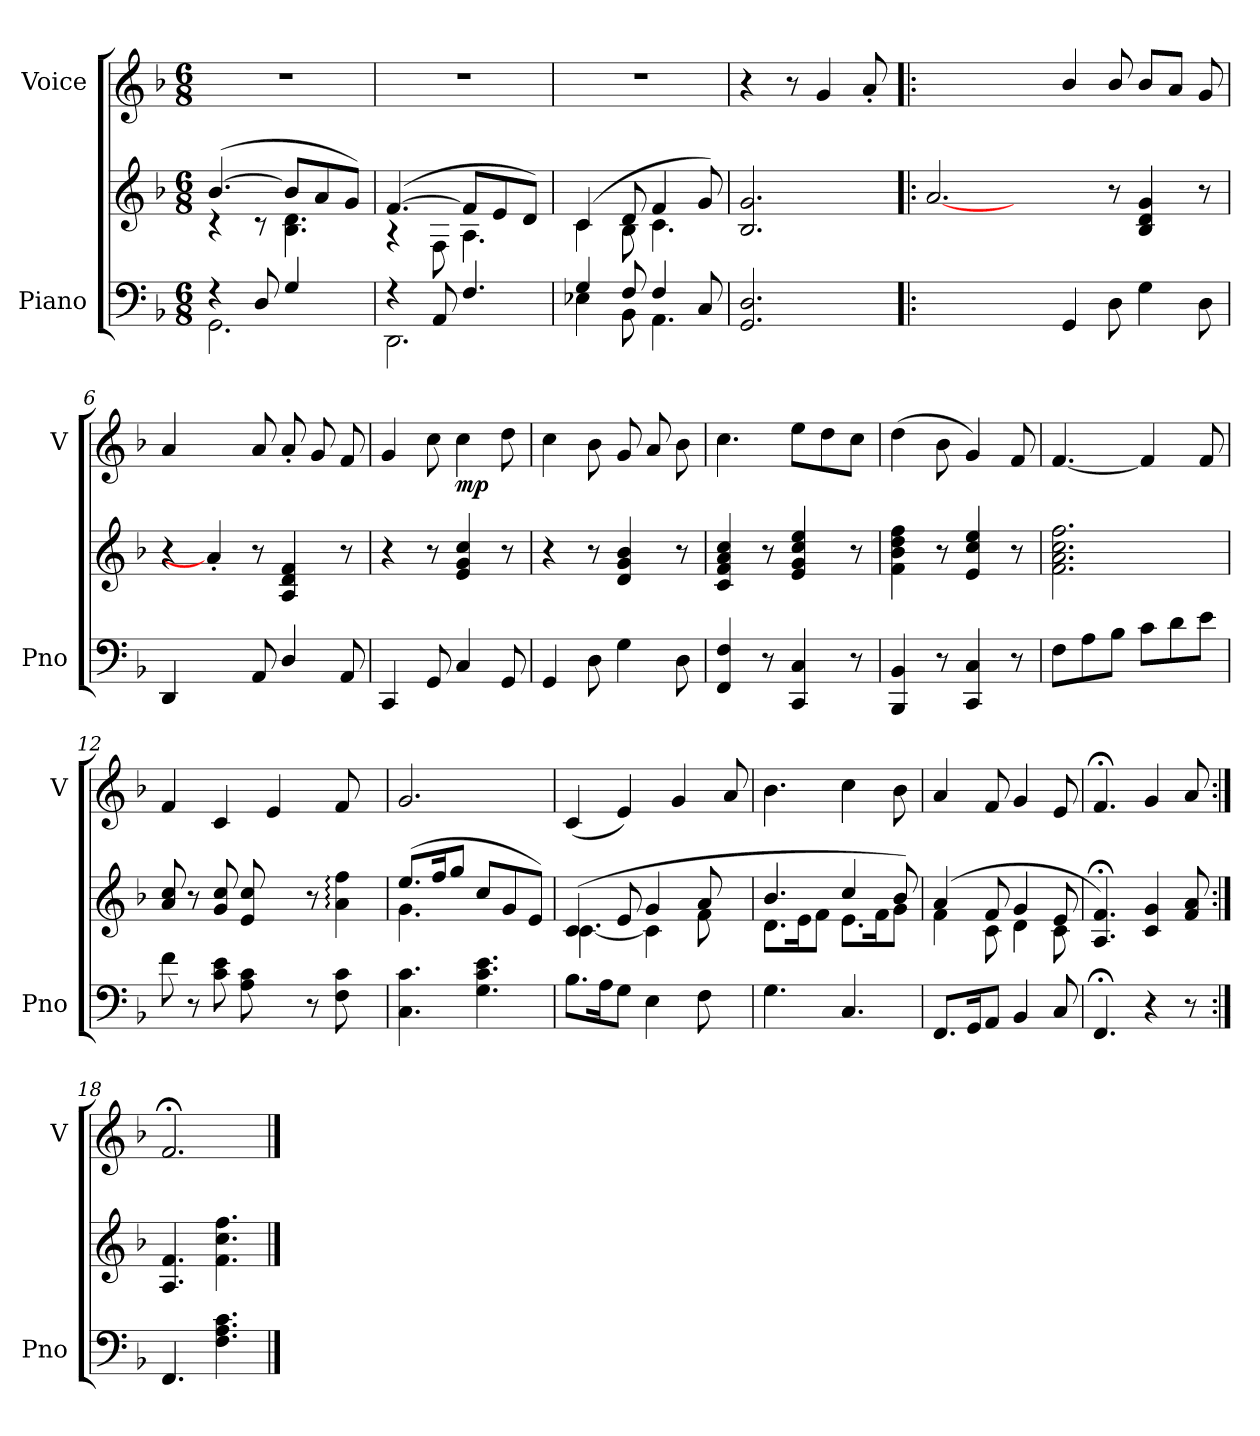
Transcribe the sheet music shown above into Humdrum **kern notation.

**kern	**kern	**kern	**dynam
*part2	*part2	*part1	*part1
*staff3	*staff2	*staff1	*staff1
*I"Piano	*	*I"Voice	*
*I'Pno	*	*I'V	*
*clefF4	*clefG2	*clefG2	*
*k[b-]	*k[b-]	*k[b-]	*
*M6/8	*M6/8	*M6/8	*
=1	=1	=1	=1
*^	*^	*	*
4r	2.GG\	(>[>4.b-/	4r	2.r	.
8D/	.	.	8r	.	.
4G/	.	8b-/L]	4.B-\ 4.d\	.	.
.	.	8a/	.	.	.
8ryy	.	8g/J)	.	.	.
=2	=2	=2	=2	=2	=2
4r	2.DD\	(>[>4.f/	4r	2.r	.
8AA/	.	.	8F\	.	.
4.F/	.	8f/L]	4.A\	.	.
.	.	8e/	.	.	.
.	.	8d/J)	.	.	.
=3	=3	=3	=3	=3	=3
4G/	4E-X\	(>4c/	4c\	2.r	.
8F/	8BB-\	8d/	8B-\	.	.
4F/	4.AA\	4f/	4.c\	.	.
8C/	.	8g/)	.	.	.
*v	*v	*	*	*	*
*	*v	*v	*	*
=4	=4	=4	=4
2.GG/ 2.D/	2.B-/ 2.g/	4r	.
.	.	8r	.
.	.	4g/	.
.	.	8a'/	.
!!LO:LB:g=z
=5!|:	=5!|:	=5!|:	=5!|:
2.ryy	[2.a	2.ryy	.
4ryy	4ryy	4ryy	.
4GG/	4ryy	4b-/	.
8D\	8r	8b-/	.
4G\	4B-/ 4d/ 4g/	8b-/L	.
.	.	8a/J	.
8D\	8r	8g/	.
=6	=6	=6	=6
4DD/	4r	4a/	.
4ryy	4a']	4ryy	.
8AA/	8r	8a/	.
4D/	4A/ 4d/ 4f/	8a'/	.
.	.	8g/	.
8AA/	8r	8f/	.
=7	=7	=7	=7
4CC/	4r	4g/	.
8GG/	8r	8cc\	.
!	!	!	!LO:DY:b
4C/	4e/ 4g/ 4cc/	4cc\	mp
8GG/	8r	8dd\	.
!!LO:LB:g=z
=8	=8	=8	=8
4GG/	4r	4cc\	.
8D\	8r	8b-\	.
4G\	4d/ 4g/ 4b-/	8g/	.
.	.	8a/	.
8D\	8r	8b-\	.
=9	=9	=9	=9
4FF/ 4F/	4c/ 4f/ 4a/ 4cc/	4.cc\	.
8r	8r	.	.
4CC/ 4C/	4e/ 4g/ 4cc/ 4ee/	8ee\L	.
.	.	8dd\	.
8r	8r	8cc\J	.
=10	=10	=10	=10
4BBB-/ 4BB-/	4f\ 4b-\ 4dd\ 4ff\	(>4dd\	.
8r	8r	8b-\	.
4CC/ 4C/	4e/ 4cc/ 4ee/	4g/)	.
8r	8r	8f/	.
=11	=11	=11	=11
8F\L	2.f\ 2.a\ 2.cc\ 2.ff\	[<4.f/	.
8A\	.	.	.
8B-\J	.	.	.
8c\L	.	4f/]	.
8d\	.	.	.
8e\J	.	8f/	.
!!LO:PB:g=z
=12	=12	=12	=12
8f\	8a/ 8cc/	4f/	.
8r	8r	.	.
8c\ 8e\	8g/ 8cc/	4c/	.
8A\ 8c\	8e/ 8cc/	.	.
4ryy	4ryy	4e/	.
8r	8r	8ryy	.
8F\ 8c\	4a\: 4ff\:	8f/	.
8ryy	.	8ryy	.
=13	=13	=13	=13
*	*^	*	*
4.C\ 4.c\	(>8.ee/L	4.g\	2.g/	.
.	16ff/K	.	.	.
.	8gg/J	.	.	.
4.G\ 4.c\ 4.e\	8cc/L	4.ryy	.	.
.	8g/	.	.	.
.	8e/J)	.	.	.
=14	=14	=14	=14	=14
8.B-\L	(>4c/	[<4.c\	(<4c/	.
16A\K	.	.	.	.
8G\J	8e/	.	4e/)	.
4E\	4g/	4c\]	.	.
.	.	.	4g/	.
8F\	8a/	8f\	.	.
8ryy	8ryy	8ryy	8a/	.
!!LO:LB:g=z
=15	=15	=15	=15	=15
4.G\	4.b-/	8.d\L	4.b-\	.
.	.	16e\K	.	.
.	.	8f\J	.	.
4.C/	4cc/	8.e\L	4cc\	.
.	.	16f\K	.	.
.	8b-/)	8g\J	8b-\	.
=16	=16	=16	=16	=16
8.FF/L	(>4a/	4f\	4a/	.
16GG/K	.	.	.	.
8AA/J	8f/	8c\	8f/	.
4BB-/	4g/	4d\	4g/	.
8C/	8e/	8c\	8e/	.
*	*v	*v	*	*
=17	=17	=17	=17
4.FF;</	4.A/;< 4.f/;<)	4.f;</	.
4r	4c/ 4g/	4g/	.
8r	8f/ 8a/	8a/	.
=18:|!	=18:|!	=18:|!	=18:|!
4.FF/	4.A/ 4.f/	2.f;</	.
4.F\ 4.A\ 4.c\	4.f\ 4.cc\ 4.ff\	.	.
==	==	==	==
*-	*-	*-	*-
